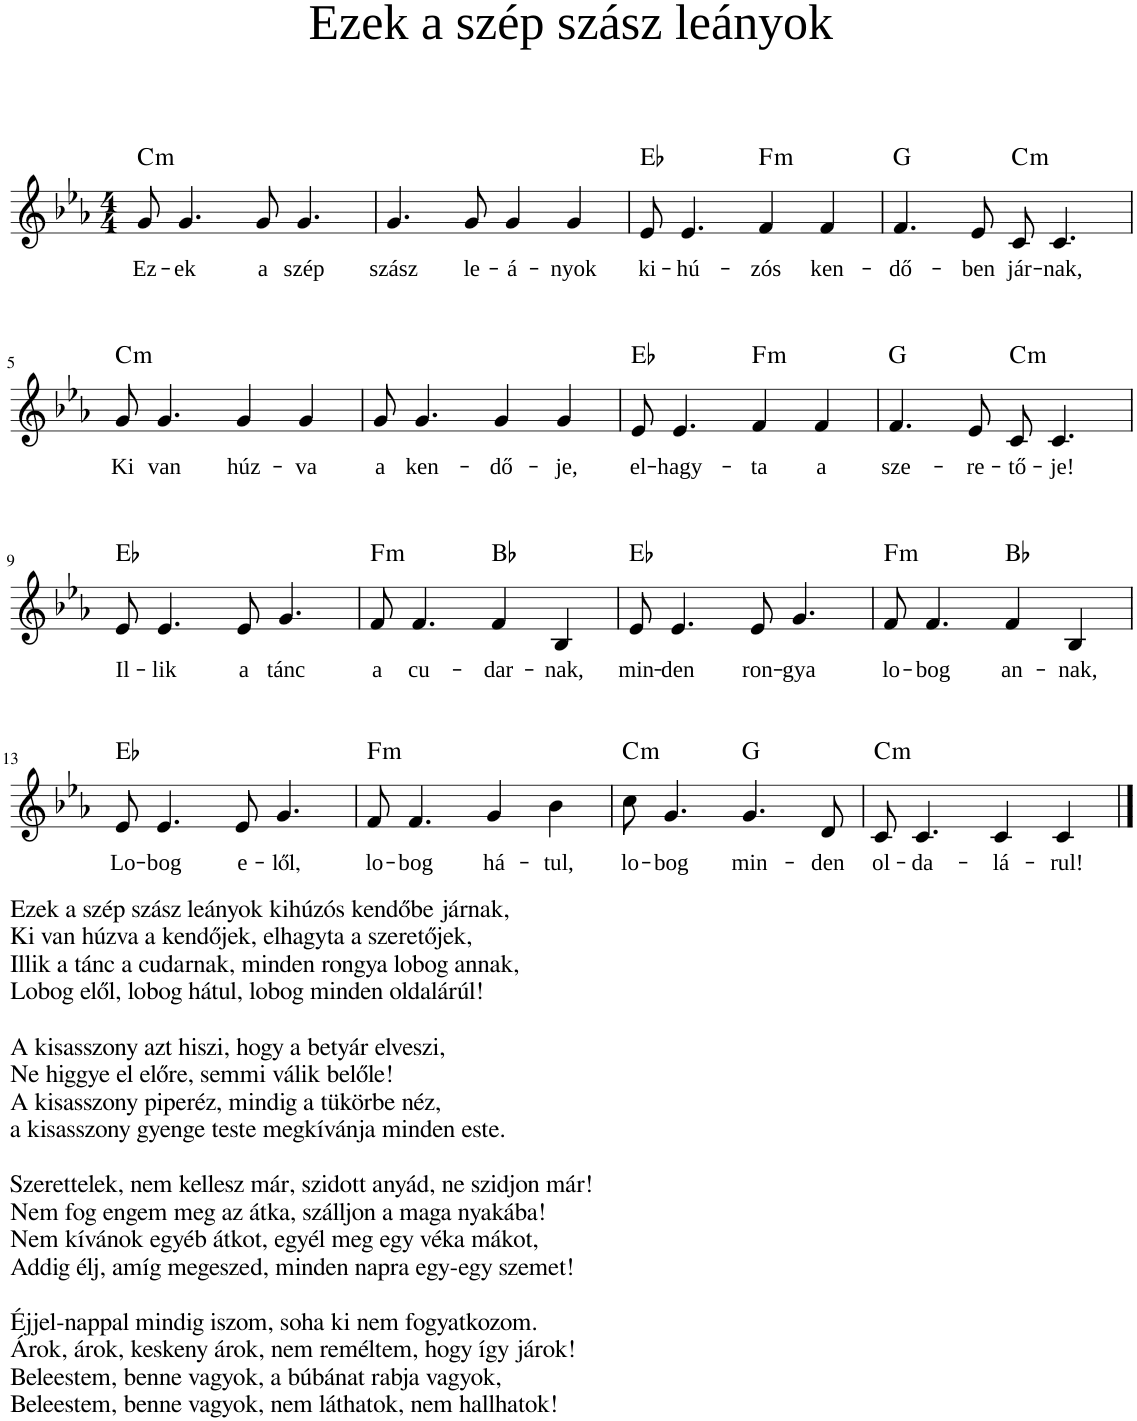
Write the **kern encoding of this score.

**kern	**text	**harte
*part1	*part1	*part1
*staff1	*staff1	*
*I"Piano	*	*
*I'Pno	*	*
*clefG2	*	*
*k[b-e-a-]	*	*
*M4/4	*	*
=1	=1	=1
!	!LO:LY:b	!LO:H:kt=m
8g/	Ez-	C:min
!	!LO:LY:b	!
4.g/	-ek	.
!	!LO:LY:b	!
8g/	a	.
!	!LO:LY:b	!
4.g/	szép	.
=2	=2	=2
!	!LO:LY:b	!
4.g/	szász	.
!	!LO:LY:b	!
8g/	le-	.
!	!LO:LY:b	!
4g/	-á-	.
!	!LO:LY:b	!
4g/	-nyok	.
=3	=3	=3
!	!LO:LY:b	!LO:H:kt=N.C.
8e-/	ki-	N
!	!LO:LY:b	!
4.e-/	-hú-	.
!	!LO:LY:b	!LO:H:kt=m
4f/	-zós	F:min
!	!LO:LY:b	!
4f/	ken-	.
=4	=4	=4
!	!LO:LY:b	!LO:H:kt=N.C.
4.f/	-dő-	N
!	!LO:LY:b	!
8e-/	-ben	.
!	!LO:LY:b	!LO:H:kt=m
8c/	jár-	C:min
!	!LO:LY:b	!
4.c/	-nak,	.
!!LO:LB:g=z
=5	=5	=5
!	!LO:LY:b	!LO:H:kt=m
8g/	Ki	C:min
!	!LO:LY:b	!
4.g/	van	.
!	!LO:LY:b	!
4g/	húz-	.
!	!LO:LY:b	!
4g/	-va	.
=6	=6	=6
!	!LO:LY:b	!
8g/	a	.
!	!LO:LY:b	!
4.g/	ken-	.
!	!LO:LY:b	!
4g/	-dő-	.
!	!LO:LY:b	!
4g/	-je,	.
=7	=7	=7
!	!LO:LY:b	!LO:H:kt=N.C.
8e-/	el-	N
!	!LO:LY:b	!
4.e-/	-hagy-	.
!	!LO:LY:b	!LO:H:kt=m
4f/	-ta	F:min
!	!LO:LY:b	!
4f/	a	.
=8	=8	=8
!	!LO:LY:b	!LO:H:kt=N.C.
4.f/	sze-	N
!	!LO:LY:b	!
8e-/	-re-	.
!	!LO:LY:b	!LO:H:kt=m
8c/	-tő-	C:min
!	!LO:LY:b	!
4.c/	-je!	.
!!LO:LB:g=z
=9	=9	=9
!	!LO:LY:b	!LO:H:kt=N.C.
8e-/	Il-	N
!	!LO:LY:b	!
4.e-/	-lik	.
!	!LO:LY:b	!
8e-/	a	.
!	!LO:LY:b	!
4.g/	tánc	.
=10	=10	=10
!	!LO:LY:b	!LO:H:kt=m
8f/	a	F:min
!	!LO:LY:b	!
4.f/	cu-	.
!	!LO:LY:b	!LO:H:kt=N.C.
4f/	-dar-	N
!	!LO:LY:b	!
4B-/	-nak,	.
=11	=11	=11
!	!LO:LY:b	!LO:H:kt=N.C.
8e-/	min-	N
!	!LO:LY:b	!
4.e-/	-den	.
!	!LO:LY:b	!
8e-/	ron-	.
!	!LO:LY:b	!
4.g/	-gya	.
=12	=12	=12
!	!LO:LY:b	!LO:H:kt=m
8f/	lo-	F:min
!	!LO:LY:b	!
4.f/	-bog	.
!	!LO:LY:b	!LO:H:kt=N.C.
4f/	an-	N
!	!LO:LY:b	!
4B-/	-nak,	.
!!LO:LB:g=z
=13	=13	=13
!LO:TX:b:t=Ezek a szép szász leányok kihúzós kendőbe járnak,	!	!
!LO:TX:b:t=Ki van húzva a kendőjek, elhagyta a szeretőjek,	!	!
!LO:TX:b:t=Illik a tánc a cudarnak, minden rongya lobog annak,	!	!
!LO:TX:b:t=Lobog elől, lobog hátul, lobog minden oldalárúl!	!	!
!LO:TX:b:t=A kisasszony azt hiszi, hogy a betyár elveszi,	!	!
!LO:TX:b:t=Ne higgye el előre, semmi válik belőle!	!	!
!LO:TX:b:t=A kisasszony piperéz, mindig a tükörbe néz,	!	!
!LO:TX:b:t=a kisasszony gyenge teste megkívánja minden este.	!	!
!LO:TX:b:t=Szerettelek, nem kellesz már, szidott anyád, ne szidjon már!	!	!
!LO:TX:b:t=Nem fog engem meg az átka, szálljon a maga nyakába!	!	!
!LO:TX:b:t=Nem kívánok egyéb átkot, egyél meg egy véka mákot,	!	!
!LO:TX:b:t=Addig élj, amíg megeszed, minden napra egy-egy szemet!	!	!
!LO:TX:b:t=Éjjel-nappal mindig iszom, soha ki nem fogyatkozom.	!	!
!LO:TX:b:t=Árok, árok, keskeny árok, nem reméltem, hogy így járok!	!	!
!LO:TX:b:t=Beleestem, benne vagyok, a búbánat rabja vagyok,	!	!
!LO:TX:b:t=Beleestem, benne vagyok, nem láthatok, nem hallhatok!	!	!
!	!LO:LY:b	!LO:H:kt=N.C.
8e-/	Lo-	N
!	!LO:LY:b	!
4.e-/	-bog	.
!	!LO:LY:b	!
8e-/	e-	.
!	!LO:LY:b	!
4.g/	-lől,	.
=14	=14	=14
!	!LO:LY:b	!LO:H:kt=m
8f/	lo-	F:min
!	!LO:LY:b	!
4.f/	-bog	.
!	!LO:LY:b	!
4g/	há-	.
!	!LO:LY:b	!
4b-\	-tul,	.
=15	=15	=15
!	!LO:LY:b	!LO:H:kt=m
8cc\	lo-	C:min
!	!LO:LY:b	!
4.g/	-bog	.
!	!LO:LY:b	!LO:H:kt=N.C.
4.g/	min-	N
!	!LO:LY:b	!
8d/	-den	.
=16	=16	=16
!	!LO:LY:b	!LO:H:kt=m
8c/	ol-	C:min
!	!LO:LY:b	!
4.c/	-da-	.
!	!LO:LY:b	!
4c/	-lá-	.
!	!LO:LY:b	!
4c/	-rul!	.
==	==	==
*-	*-	*-
